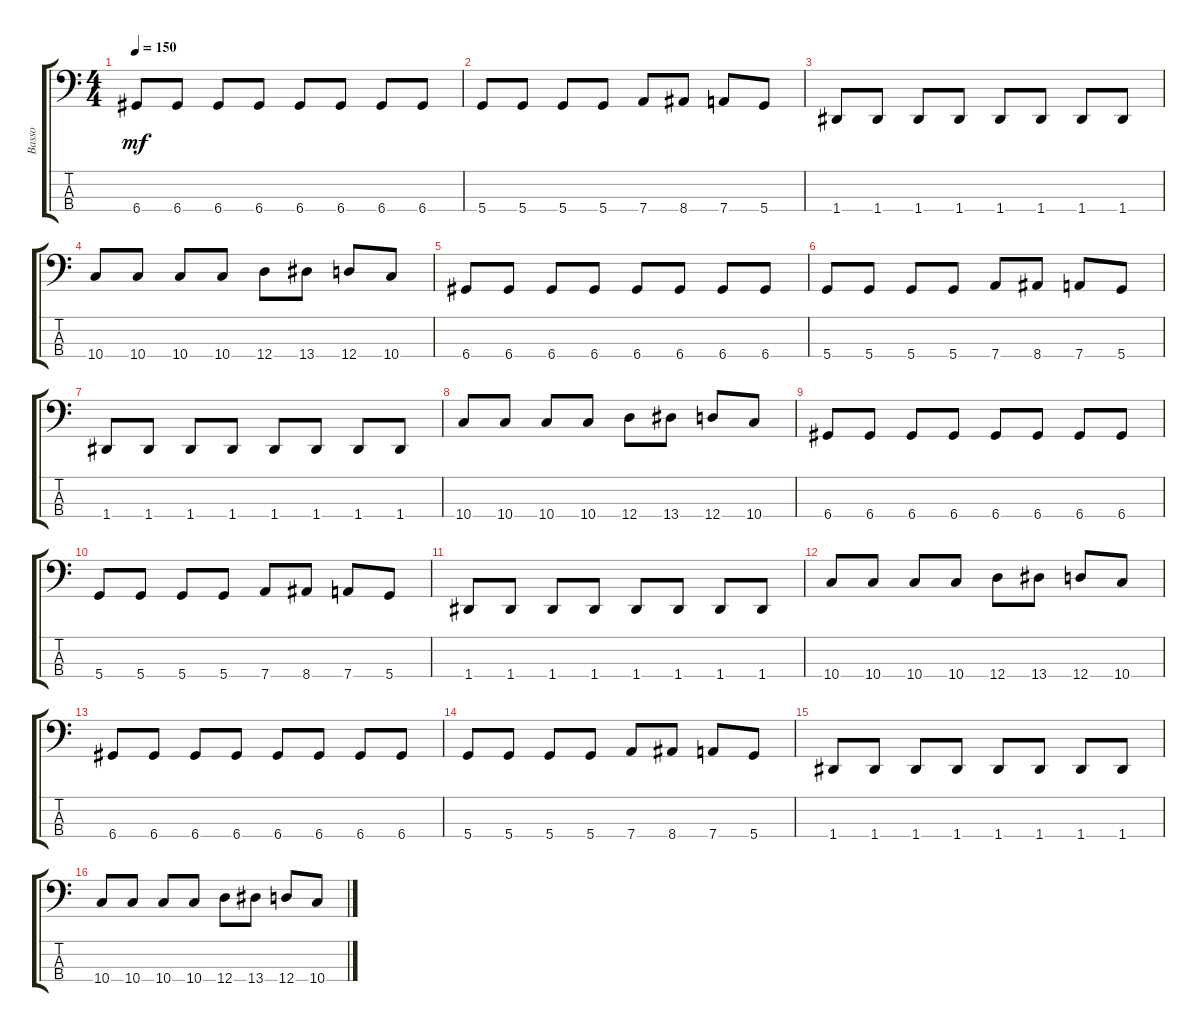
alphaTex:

\track ("Basso" "Basso") {instrument electricbassfinger}
\staff {score tabs}
\tuning (G2 D2 A1 D1) {hide}
\ts (4 4)
\tempo 150
\clef f4
\ks c
6.4.8{dy mf} 6.4.8 6.4.8 6.4.8 6.4.8 6.4.8 6.4.8 6.4.8 |
5.4.8 5.4.8 5.4.8 5.4.8 7.4.8 8.4.8 7.4.8 5.4.8 |
1.4.8 1.4.8 1.4.8 1.4.8 1.4.8 1.4.8 1.4.8 1.4.8 |
10.4.8 10.4.8 10.4.8 10.4.8 12.4.8 13.4.8 12.4.8 10.4.8 |
6.4.8 6.4.8 6.4.8 6.4.8 6.4.8 6.4.8 6.4.8 6.4.8 |
5.4.8 5.4.8 5.4.8 5.4.8 7.4.8 8.4.8 7.4.8 5.4.8 |
1.4.8 1.4.8 1.4.8 1.4.8 1.4.8 1.4.8 1.4.8 1.4.8 |
10.4.8 10.4.8 10.4.8 10.4.8 12.4.8 13.4.8 12.4.8 10.4.8 |
6.4.8 6.4.8 6.4.8 6.4.8 6.4.8 6.4.8 6.4.8 6.4.8 |
5.4.8 5.4.8 5.4.8 5.4.8 7.4.8 8.4.8 7.4.8 5.4.8 |
1.4.8 1.4.8 1.4.8 1.4.8 1.4.8 1.4.8 1.4.8 1.4.8 |
10.4.8 10.4.8 10.4.8 10.4.8 12.4.8 13.4.8 12.4.8 10.4.8 |
6.4.8 6.4.8 6.4.8 6.4.8 6.4.8 6.4.8 6.4.8 6.4.8 |
5.4.8 5.4.8 5.4.8 5.4.8 7.4.8 8.4.8 7.4.8 5.4.8 |
1.4.8 1.4.8 1.4.8 1.4.8 1.4.8 1.4.8 1.4.8 1.4.8 |
10.4.8 10.4.8 10.4.8 10.4.8 12.4.8 13.4.8 12.4.8 10.4.8
